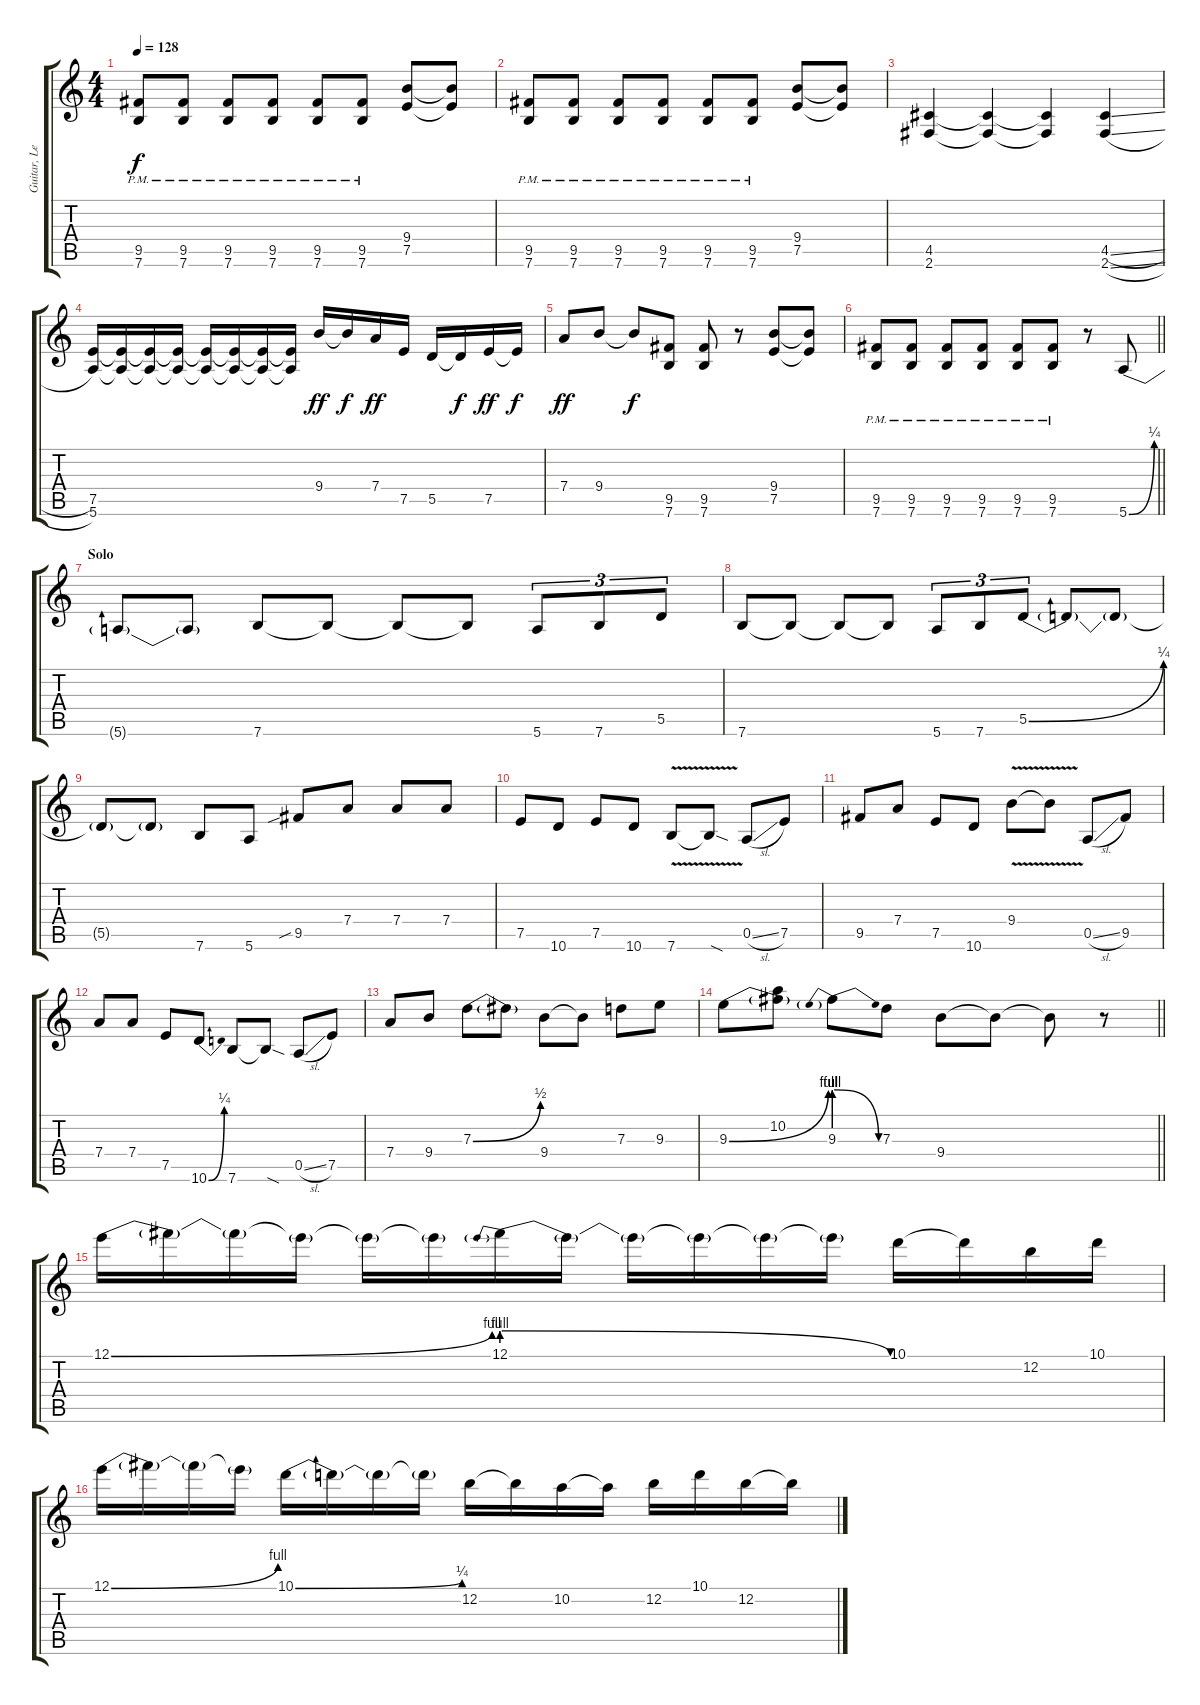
\track ("Guitar, Lead" "Guitar, Le") {instrument overdrivenguitar}
\staff {score tabs}
\tuning (E4 B3 G3 D3 A2 E2) {hide}
\ts (4 4)
\tempo 128
\clef g2
\ks c
(9.5{pm} 7.6{pm}).8{dy f} (9.5{pm} 7.6{pm}).8 (9.5{pm} 7.6{pm}).8 (9.5{pm} 7.6{pm}).8 (9.5{pm} 7.6{pm}).8 (9.5{pm} 7.6{pm}).8 (9.4 7.5).8 (9.4{t} 7.5{t}).8 |
(9.5{pm} 7.6{pm}).8 (9.5{pm} 7.6{pm}).8 (9.5{pm} 7.6{pm}).8 (9.5{pm} 7.6{pm}).8 (9.5{pm} 7.6{pm}).8 (9.5{pm} 7.6{pm}).8 (9.4 7.5).8 (9.4{t} 7.5{t}).8 |
(4.5 2.6).4 (4.5{t} 2.6{t}).4 (4.5{t} 2.6{t}).4 (4.5{sl} 2.6{sl}).4 |
(7.5 5.6).16 (7.5{t} 5.6{t}).16 (7.5{t} 5.6{t}).16 (7.5{t} 5.6{t}).16 (7.5{t} 5.6{t}).16 (7.5{t} 5.6{t}).16 (7.5{t} 5.6{t}).16 (7.5{t} 5.6{t}).16 9.4.16{dy ff} 9.4{t}.16{dy f} 7.4.16{dy ff} 7.5.16 5.5.16 5.5{t}.16{dy f} 7.5.16{dy ff} 7.5{t}.16{dy f} |
7.4.8{dy ff} 9.4.8 9.4{t}.8{dy f} (9.5 7.6).8 (9.5 7.6).8 r.8 (9.4 7.5).8 (9.4{t} 7.5{t}).8 |
\barLineRight lightlight
(9.5{pm} 7.6{pm}).8 (9.5{pm} 7.6{pm}).8 (9.5{pm} 7.6{pm}).8 (9.5{pm} 7.6{pm}).8 (9.5{pm} 7.6{pm}).8 (9.5{pm} 7.6{pm}).8 r.8 5.6{be (bend 0 0 60 1)}.8 |
\section ("" "Solo")
5.6{t}.8 5.6{t}.8 7.6.8 7.6{t}.8 7.6{t}.8 7.6{t}.8 5.6.8{tu (3 2)} 7.6.8{tu (3 2)} 5.5.8{tu (3 2)} |
7.6.8 7.6{t}.8 7.6{t}.8 7.6{t}.8 5.6.8{tu (3 2)} 7.6.8{tu (3 2)} 5.5{be (bend 0 0 60 1)}.8{tu (3 2)} 5.5{t}.8 5.5{t}.8 |
5.5{t}.8 5.5{t}.8 7.6.8 5.6.8 9.5{sib}.8 7.4.8 7.4.8 7.4.8 |
7.5.8 10.6.8 7.5.8 10.6.8 7.6{v}.8 7.6{sod t}.8 0.5{sl}.8 7.5.8 |
9.5.8 7.4.8 7.5.8 10.6.8 9.4{v}.8 9.4{t}.8 0.5{sl}.8 9.5.8 |
7.4.8 7.4.8 7.5.8 10.6{be (bend 0 0 60 1)}.8 7.6.8 7.6{sod t}.8 0.5{sl}.8 7.5.8 |
7.4.8 9.4.8 7.3{be (bend 0 0 60 2)}.8 7.3{t}.8 9.4.8 9.4{t}.8 7.3.8 9.3.8 |
\barLineRight lightlight
9.3{be (bend 0 0 60 4)}.8 (10.2 9.3{t}).8 9.3{be (prebendrelease 0 4 60 0)}.8 7.3.8 9.4.8 9.4{t}.8 9.4{t}.8 r.8 |
12.1{be (bend 0 0 60 4)}.16 12.1{t}.16 12.1{t}.16 12.1{t}.16 12.1{t}.16 12.1{t}.16 12.1{be (prebendrelease 0 4 60 0)}.16 12.1{t}.16 12.1{t}.16 12.1{t}.16 12.1{t}.16 12.1{t}.16 10.1.16 10.1{t}.16 12.2.16 10.1.16 |
12.1{be (bend 0 0 60 4)}.16 12.1{t}.16 12.1{t}.16 12.1{t}.16 10.1{be (bend 0 0 60 1)}.16 10.1{t}.16 10.1{t}.16 10.1{t}.16 12.2.16 12.2{t}.16 10.2.16 10.2{t}.16 12.2.16 10.1.16 12.2.16 12.2{t}.16
